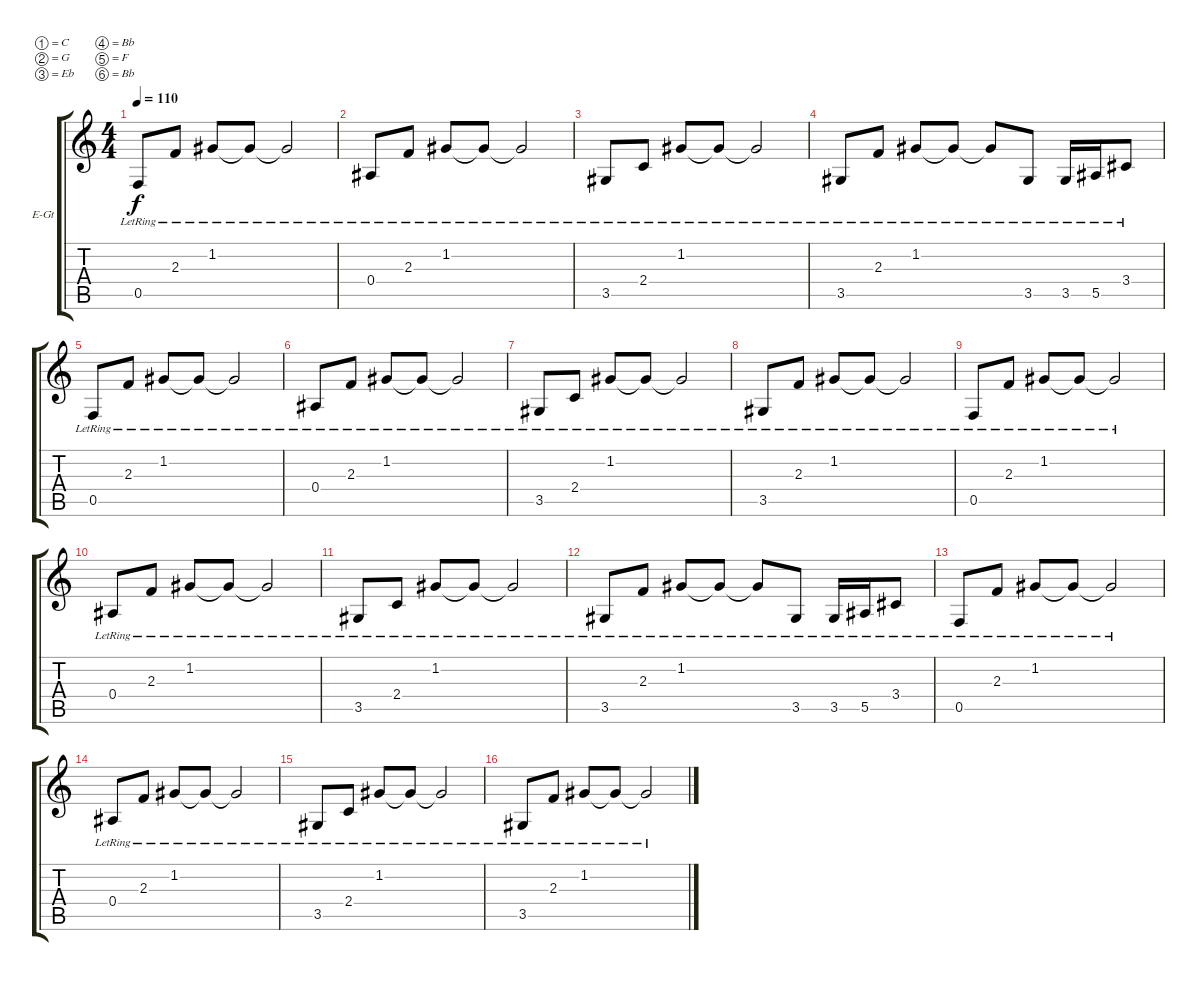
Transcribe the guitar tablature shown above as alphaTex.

\defaultSystemsLayout 4
\bracketExtendMode groupsimilarinstruments
\firstSystemTrackNameOrientation horizontal
\otherSystemsTrackNameOrientation horizontal
\track ("Clean 1" "E-Gt") {instrument electricguitarclean}
\staff {score tabs}
\tuning (C4 G3 Eb3 Bb2 F2 Bb1)
\ts (4 4)
\tempo 110
\clef g2
\ks c
0.5{lr}.8{dy f} 2.3{lr}.8 1.2{lr}.8 1.2{lr t}.8 1.2{lr t}.2 |
0.4{lr}.8 2.3{lr}.8 1.2{lr}.8 1.2{lr t}.8 1.2{lr t}.2 |
3.5{lr}.8 2.4{lr}.8 1.2{lr}.8 1.2{lr t}.8 1.2{lr t}.2 |
3.5{lr}.8 2.3{lr}.8 1.2{lr}.8 1.2{lr t}.8 1.2{lr t}.8 3.5{lr}.8 3.5{lr}.16 5.5{lr}.16 3.4{lr}.8 |
0.5{lr}.8 2.3{lr}.8 1.2{lr}.8 1.2{lr t}.8 1.2{lr t}.2 |
0.4{lr}.8 2.3{lr}.8 1.2{lr}.8 1.2{lr t}.8 1.2{lr t}.2 |
3.5{lr}.8 2.4{lr}.8 1.2{lr}.8 1.2{lr t}.8 1.2{lr t}.2 |
3.5{lr}.8 2.3{lr}.8 1.2{lr}.8 1.2{lr t}.8 1.2{lr t}.2 |
0.5{lr}.8 2.3{lr}.8 1.2{lr}.8 1.2{lr t}.8 1.2{lr t}.2 |
0.4{lr}.8 2.3{lr}.8 1.2{lr}.8 1.2{lr t}.8 1.2{lr t}.2 |
3.5{lr}.8 2.4{lr}.8 1.2{lr}.8 1.2{lr t}.8 1.2{lr t}.2 |
3.5{lr}.8 2.3{lr}.8 1.2{lr}.8 1.2{lr t}.8 1.2{lr t}.8 3.5{lr}.8 3.5{lr}.16 5.5{lr}.16 3.4{lr}.8 |
0.5{lr}.8 2.3{lr}.8 1.2{lr}.8 1.2{lr t}.8 1.2{lr t}.2 |
0.4{lr}.8 2.3{lr}.8 1.2{lr}.8 1.2{lr t}.8 1.2{lr t}.2 |
3.5{lr}.8 2.4{lr}.8 1.2{lr}.8 1.2{lr t}.8 1.2{lr t}.2 |
3.5{lr}.8 2.3{lr}.8 1.2{lr}.8 1.2{lr t}.8 1.2{lr t}.2
